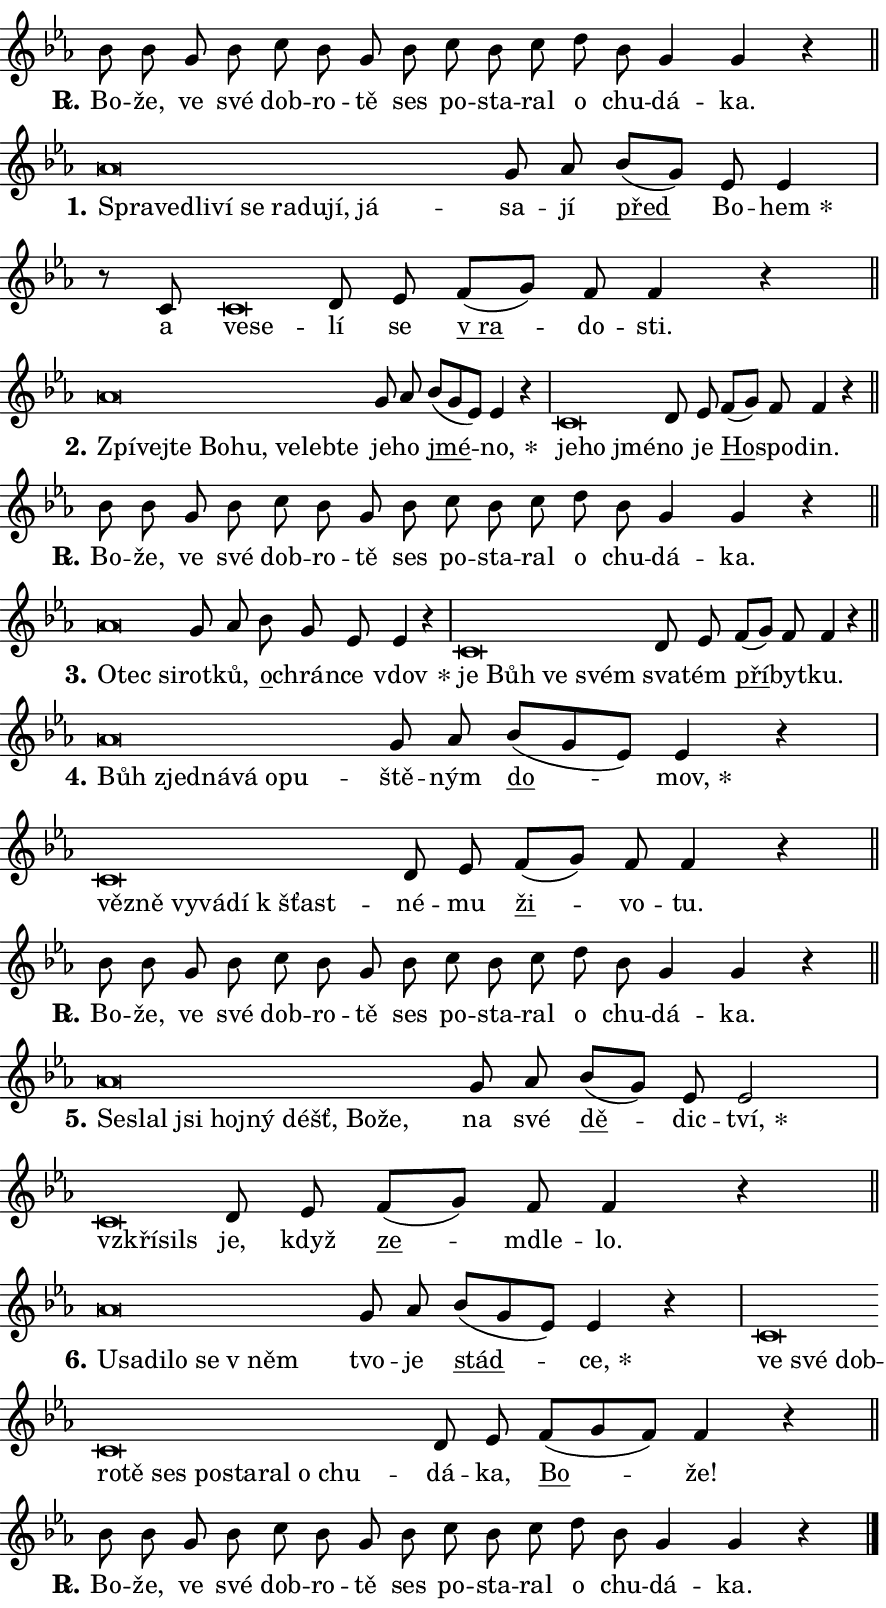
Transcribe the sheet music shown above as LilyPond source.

\version "2.24.0"
\header { tagline = "" }
\paper {
  indent = 0\cm
  top-margin = 0\cm
  right-margin = 0.13\cm % to fit lyric hyphens
  bottom-margin = 0\cm
  left-margin = 0\cm
  paper-width = 15\cm
  page-breaking = #ly:one-page-breaking
  system-system-spacing.basic-distance = #11
  score-system-spacing.basic-distance = #11
  ragged-last = ##f
}


%% Author: Thomas Morley
%% https://lists.gnu.org/archive/html/lilypond-user/2020-05/msg00002.html
#(define (line-position grob)
"Returns position of @var[grob} in current system:
   @code{'start}, if at first time-step
   @code{'end}, if at last time-step
   @code{'middle} otherwise
"
  (let* ((col (ly:item-get-column grob))
         (ln (ly:grob-object col 'left-neighbor))
         (rn (ly:grob-object col 'right-neighbor))
         (col-to-check-left (if (ly:grob? ln) ln col))
         (col-to-check-right (if (ly:grob? rn) rn col))
         (break-dir-left
           (and
             (ly:grob-property col-to-check-left 'non-musical #f)
             (ly:item-break-dir col-to-check-left)))
         (break-dir-right
           (and
             (ly:grob-property col-to-check-right 'non-musical #f)
             (ly:item-break-dir col-to-check-right))))
        (cond ((eqv? 1 break-dir-left) 'start)
              ((eqv? -1 break-dir-right) 'end)
              (else 'middle))))

#(define (tranparent-at-line-position vctor)
  (lambda (grob)
  "Relying on @code{line-position} select the relevant enry from @var{vctor}.
Used to determine transparency,"
    (case (line-position grob)
      ((end) (not (vector-ref vctor 0)))
      ((middle) (not (vector-ref vctor 1)))
      ((start) (not (vector-ref vctor 2))))))

noteHeadBreakVisibility =
#(define-music-function (break-visibility)(vector?)
"Makes @code{NoteHead}s transparent relying on @var{break-visibility}"
#{
  \override NoteHead.transparent =
    #(tranparent-at-line-position break-visibility)
#})

#(define delete-ledgers-for-transparent-note-heads
  (lambda (grob)
    "Reads whether a @code{NoteHead} is transparent.
If so this @code{NoteHead} is removed from @code{'note-heads} from
@var{grob}, which is supposed to be @code{LedgerLineSpanner}.
As a result ledgers are not printed for this @code{NoteHead}"
    (let* ((nhds-array (ly:grob-object grob 'note-heads))
           (nhds-list
             (if (ly:grob-array? nhds-array)
                 (ly:grob-array->list nhds-array)
                 '()))
           ;; Relies on the transparent-property being done before
           ;; Staff.LedgerLineSpanner.after-line-breaking is executed.
           ;; This is fragile ...
           (to-keep
             (remove
               (lambda (nhd)
                 (ly:grob-property nhd 'transparent #f))
               nhds-list)))
      ;; TODO find a better method to iterate over grob-arrays, similiar
      ;; to filter/remove etc for lists
      ;; For now rebuilt from scratch
      (set! (ly:grob-object grob 'note-heads)  '())
      (for-each
        (lambda (nhd)
          (ly:pointer-group-interface::add-grob grob 'note-heads nhd))
        to-keep))))

squashNotes = {
  \override NoteHead.X-extent = #'(-0.2 . 0.2)
  \override NoteHead.Y-extent = #'(-0.75 . 0)
  \override NoteHead.stencil =
    #(lambda (grob)
       (let ((pos (ly:grob-property grob 'staff-position)))
         (begin
           (if (< pos -7) (display "ERROR: Lower brevis then expected\n") (display ""))
           (if (<= pos -6) ly:text-interface::print ly:note-head::print))))
}
unSquashNotes = {
  \revert NoteHead.X-extent
  \revert NoteHead.Y-extent
  \revert NoteHead.stencil
}

hideNotes = \noteHeadBreakVisibility #begin-of-line-visible
unHideNotes = \noteHeadBreakVisibility #all-visible

% work-around for resetting accidentals
% https://lilypond.org/doc/v2.23/Documentation/notation/displaying-rhythms#unmetered-music
cadenzaMeasure = {
  \cadenzaOff
  \partial 1024 s1024
  \cadenzaOn
}

#(define-markup-command (accent layout props text) (markup?)
  "Underline accented syllable"
  (interpret-markup layout props
    #{\markup \override #'(offset . 4.3) \underline { #text }#}))

responsum = \markup \concat {
  "R" \hspace #-1.05 \path #0.1 #'((moveto 0 0.07) (lineto 0.9 0.8)) \hspace #0.05 "."
}

spaceSize = #0.6828661417322834 % exact space size for TeX Gyre Schola

\layout {
  \context {
    \Staff
    \remove "Time_signature_engraver"
    \override LedgerLineSpanner.after-line-breaking = #delete-ledgers-for-transparent-note-heads
  }
  \context {
    \Lyrics {
      \override LyricSpace.minimum-distance = \spaceSize
      \override LyricText.font-name = #"TeX Gyre Schola"
      \override LyricText.font-size = 1
      \override StanzaNumber.font-name = #"TeX Gyre Schola Bold"
      \override StanzaNumber.font-size = 1
    }
  }
  \context {
    \Score 
    \override NoteHead.text =
      #(lambda (grob) 
        (let ((pos (ly:grob-property grob 'staff-position)))
          #{\markup {
            \combine
              \halign #-0.55 \raise #(if (= pos -6) 0 0.5) \override #'(thickness . 2) \draw-line #'(3.2 . 0)
              \musicglyph "noteheads.sM1"
          }#}))
  }
}

% magnetic-lyrics.ily
%
%   written by
%     Jean Abou Samra <jean@abou-samra.fr>
%     Werner Lemberg <wl@gnu.org>
%
%   adapted by
%     Jiri Hon <jiri.hon@gmail.com>
%
% Version 2022-Apr-15

% https://www.mail-archive.com/lilypond-user@gnu.org/msg149350.html

#(define (Left_hyphen_pointer_engraver context)
   "Collect syllable-hyphen-syllable occurrences in lyrics and store
them in properties.  This engraver only looks to the left.  For
example, if the lyrics input is @code{foo -- bar}, it does the
following.

@itemize @bullet
@item
Set the @code{text} property of the @code{LyricHyphen} grob between
@q{foo} and @q{bar} to @code{foo}.

@item
Set the @code{left-hyphen} property of the @code{LyricText} grob with
text @q{foo} to the @code{LyricHyphen} grob between @q{foo} and
@q{bar}.
@end itemize

Use this auxiliary engraver in combination with the
@code{lyric-@/text::@/apply-@/magnetic-@/offset!} hook."
   (let ((hyphen #f)
         (text #f))
     (make-engraver
      (acknowledgers
       ((lyric-syllable-interface engraver grob source-engraver)
        (set! text grob)))
      (end-acknowledgers
       ((lyric-hyphen-interface engraver grob source-engraver)
        ;(when (not (grob::has-interface grob 'lyric-space-interface))
          (set! hyphen grob)));)
      ((stop-translation-timestep engraver)
       (when (and text hyphen)
         (ly:grob-set-object! text 'left-hyphen hyphen))
       (set! text #f)
       (set! hyphen #f)))))

#(define (lyric-text::apply-magnetic-offset! grob)
   "If the space between two syllables is less than the value in
property @code{LyricText@/.details@/.squash-threshold}, move the right
syllable to the left so that it gets concatenated with the left
syllable.

Use this function as a hook for
@code{LyricText@/.after-@/line-@/breaking} if the
@code{Left_@/hyphen_@/pointer_@/engraver} is active."
   (let ((hyphen (ly:grob-object grob 'left-hyphen #f)))
     (when hyphen
       (let ((left-text (ly:spanner-bound hyphen LEFT)))
         (when (grob::has-interface left-text 'lyric-syllable-interface)
           (let* ((common (ly:grob-common-refpoint grob left-text X))
                  (this-x-ext (ly:grob-extent grob common X))
                  (left-x-ext
                   (begin
                     ;; Trigger magnetism for left-text.
                     (ly:grob-property left-text 'after-line-breaking)
                     (ly:grob-extent left-text common X)))
                  ;; `delta` is the gap width between two syllables.
                  (delta (- (interval-start this-x-ext)
                            (interval-end left-x-ext)))
                  (details (ly:grob-property grob 'details))
                  (threshold (assoc-get 'squash-threshold details 0.2)))
             (when (< delta threshold)
               (let* (;; We have to manipulate the input text so that
                      ;; ligatures crossing syllable boundaries are not
                      ;; disabled.  For languages based on the Latin
                      ;; script this is essentially a beautification.
                      ;; However, for non-Western scripts it can be a
                      ;; necessity.
                      (lt (ly:grob-property left-text 'text))
                      (rt (ly:grob-property grob 'text))
                      (is-space (grob::has-interface hyphen 'lyric-space-interface))
                      (space (if is-space " " ""))
                      (extra-delta (if is-space spaceSize 0))
                      ;; Append new syllable.
                      (ltrt-space (if (and (string? lt) (string? rt))
                                (string-append lt space rt)
                                (make-concat-markup (list lt space rt))))
                      ;; Right-align `ltrt` to the right side.
                      (ltrt-space-markup (grob-interpret-markup
                               grob
                               (make-translate-markup
                                (cons (interval-length this-x-ext) 0)
                                (make-right-align-markup ltrt-space)))))
                 (begin
                   ;; Don't print `left-text`.
                   (ly:grob-set-property! left-text 'stencil #f)
                   ;; Set text and stencil (which holds all collected
                   ;; syllables so far) and shift it to the left.
                   (ly:grob-set-property! grob 'text ltrt-space)
                   (ly:grob-set-property! grob 'stencil ltrt-space-markup)
                   (ly:grob-translate-axis! grob (- (- delta extra-delta)) X))))))))))


#(define (lyric-hyphen::displace-bounds-first grob)
   ;; Make very sure this callback isn't triggered too early.
   (let ((left (ly:spanner-bound grob LEFT))
         (right (ly:spanner-bound grob RIGHT)))
     (ly:grob-property left 'after-line-breaking)
     (ly:grob-property right 'after-line-breaking)
     (ly:lyric-hyphen::print grob)))

squashThreshold = #0.4

\layout {
  \context {
    \Lyrics
    \consists #Left_hyphen_pointer_engraver
    \override LyricText.after-line-breaking =
      #lyric-text::apply-magnetic-offset!
    \override LyricHyphen.stencil = #lyric-hyphen::displace-bounds-first
    \override LyricText.details.squash-threshold = \squashThreshold
    \override LyricHyphen.minimum-distance = 0
    \override LyricHyphen.minimum-length = \squashThreshold
  }
}

squashText = \override LyricText.details.squash-threshold = 9999
unSquashText = \override LyricText.details.squash-threshold = \squashThreshold

leftText = \override LyricText.self-alignment-X = #LEFT
unLeftText = \revert LyricText.self-alignment-X

starOffset = #(lambda (grob) 
                (let ((x_offset (ly:self-alignment-interface::aligned-on-x-parent grob)))
                  (if (= x_offset 0) 0 (+ x_offset 1.2))))

star = #(define-music-function (syllable)(string?)
"Append star separator at the end of a syllable"
#{
  \once \override LyricText.X-offset = #starOffset
  \lyricmode { \markup {
    #syllable
    \override #'((font-name . "TeX Gyre Schola Bold")) \hspace #0.2 \lower #0.65 \larger "*"
  } }
#})

starAccent = #(define-music-function (syllable)(string?)
"Append star separator at the end of a syllable and make accent"
#{
  \once \override LyricText.X-offset = #starOffset
  \lyricmode { \markup {
    \accent #syllable
    \override #'((font-name . "TeX Gyre Schola Bold")) \hspace #0.2 \lower #0.65 \larger "*"
  } }
#})

breath = #(define-music-function (syllable)(string?)
"Append breathing indicator at the end of a syllable"
#{
  \lyricmode { \markup { #syllable "+" } }
#})

optionalBreath = #(define-music-function (syllable)(string?)
"Append optional breathing indicator at the end of a syllable"
#{
  \lyricmode { \markup { #syllable "(+)" } }
#})


\score {
    <<
        \new Voice = "melody" { \cadenzaOn \key es \major \relative { bes'8 bes g bes c bes g bes \bar "" c bes c \bar "" d bes g4 g r \cadenzaMeasure \bar "||" \break } }
        \new Lyrics \lyricsto "melody" { \lyricmode { \set stanza = \responsum
Bo -- že, ve své dob -- ro -- tě ses po -- sta -- ral o chu -- dá -- ka. } }
    >>
    \layout {}
}

\score {
    <<
        \new Voice = "melody" { \cadenzaOn \key es \major \relative { \squashNotes as'\breve*1/16 \hideNotes \breve*1/16 \bar "" \breve*1/16 \bar "" \breve*1/16 \bar "" \breve*1/16 \bar "" \breve*1/16 \bar "" \breve*1/16 \bar "" \breve*1/16 \breve*1/16 \bar "" \unHideNotes \unSquashNotes g8 as \bar "" bes[( g)] es es4 \cadenzaMeasure \bar "|" r8 c8 \squashNotes c\breve*1/16 \hideNotes \breve*1/16 \bar "" \unHideNotes \unSquashNotes d8 es \bar "" f[( g)] f f4 r \cadenzaMeasure \bar "||" \break } }
        \new Lyrics \lyricsto "melody" { \lyricmode { \set stanza = "1."
\leftText Spra -- \squashText ve -- dli -- ví se ra -- du -- jí, já -- \unLeftText \unSquashText sa -- jí \markup \accent před Bo -- \star hem a \leftText ve -- \squashText se -- \unLeftText \unSquashText lí se \markup \accent "v ra" -- do -- sti. } }
    >>
    \layout {}
}

\score {
    <<
        \new Voice = "melody" { \cadenzaOn \key es \major \relative { \squashNotes as'\breve*1/16 \hideNotes \breve*1/16 \bar "" \breve*1/16 \bar "" \breve*1/16 \bar "" \breve*1/16 \bar "" \breve*1/16 \bar "" \breve*1/16 \breve*1/16 \bar "" \unHideNotes \unSquashNotes g8 as \bar "" bes[( g es)] es4 r \cadenzaMeasure \bar "|" \squashNotes c\breve*1/16 \hideNotes \breve*1/16 \breve*1/16 \bar "" \unHideNotes \unSquashNotes d8 es \bar "" f[( g)] f f4 r \cadenzaMeasure \bar "||" \break } }
        \new Lyrics \lyricsto "melody" { \lyricmode { \set stanza = "2."
\leftText Zpí -- \squashText vej -- te Bo -- hu, ve -- leb -- te \unLeftText \unSquashText je -- ho \markup \accent jmé -- \star no, \leftText je -- \squashText ho jmé -- \unLeftText \unSquashText no je \markup \accent Ho -- spo -- din. } }
    >>
    \layout {}
}

\score {
    <<
        \new Voice = "melody" { \cadenzaOn \key es \major \relative { bes'8 bes g bes c bes g bes \bar "" c bes c \bar "" d bes g4 g r \cadenzaMeasure \bar "||" \break } }
        \new Lyrics \lyricsto "melody" { \lyricmode { \set stanza = \responsum
Bo -- že, ve své dob -- ro -- tě ses po -- sta -- ral o chu -- dá -- ka. } }
    >>
    \layout {}
}

\score {
    <<
        \new Voice = "melody" { \cadenzaOn \key es \major \relative { \squashNotes as'\breve*1/16 \hideNotes \breve*1/16 \breve*1/16 \bar "" \unHideNotes \unSquashNotes g8 as \bar "" bes g es es4 r \cadenzaMeasure \bar "|" \squashNotes c\breve*1/16 \hideNotes \breve*1/16 \bar "" \breve*1/16 \breve*1/16 \bar "" \unHideNotes \unSquashNotes d8 es \bar "" f[( g)] f f4 r \cadenzaMeasure \bar "||" \break } }
        \new Lyrics \lyricsto "melody" { \lyricmode { \set stanza = "3."
\leftText O -- \squashText tec si -- \unLeftText \unSquashText rot -- ků, \markup \accent o -- chrán -- ce \star vdov \leftText je \squashText Bůh ve svém \unLeftText \unSquashText sva -- tém \markup \accent pří -- byt -- ku. } }
    >>
    \layout {}
}

\score {
    <<
        \new Voice = "melody" { \cadenzaOn \key es \major \relative { \squashNotes as'\breve*1/16 \hideNotes \breve*1/16 \bar "" \breve*1/16 \bar "" \breve*1/16 \bar "" \breve*1/16 \breve*1/16 \bar "" \unHideNotes \unSquashNotes g8 as \bar "" bes[( g es)] es4 r \cadenzaMeasure \bar "|" \squashNotes c\breve*1/16 \hideNotes \breve*1/16 \bar "" \breve*1/16 \bar "" \breve*1/16 \bar "" \breve*1/16 \breve*1/16 \bar "" \unHideNotes \unSquashNotes d8 es \bar "" f[( g)] f f4 r \cadenzaMeasure \bar "||" \break } }
        \new Lyrics \lyricsto "melody" { \lyricmode { \set stanza = "4."
\leftText Bůh \squashText zjed -- ná -- vá o -- pu -- \unLeftText \unSquashText ště -- ným \markup \accent do -- \star mov, \leftText věz -- \squashText ně vy -- vá -- dí "k šťast" -- \unLeftText \unSquashText né -- mu \markup \accent ži -- vo -- tu. } }
    >>
    \layout {}
}

\score {
    <<
        \new Voice = "melody" { \cadenzaOn \key es \major \relative { bes'8 bes g bes c bes g bes \bar "" c bes c \bar "" d bes g4 g r \cadenzaMeasure \bar "||" \break } }
        \new Lyrics \lyricsto "melody" { \lyricmode { \set stanza = \responsum
Bo -- že, ve své dob -- ro -- tě ses po -- sta -- ral o chu -- dá -- ka. } }
    >>
    \layout {}
}

\score {
    <<
        \new Voice = "melody" { \cadenzaOn \key es \major \relative { \squashNotes as'\breve*1/16 \hideNotes \breve*1/16 \bar "" \breve*1/16 \bar "" \breve*1/16 \bar "" \breve*1/16 \bar "" \breve*1/16 \bar "" \breve*1/16 \breve*1/16 \bar "" \unHideNotes \unSquashNotes g8 as \bar "" bes[( g)] es es2 \cadenzaMeasure \bar "|" \squashNotes c\breve*1/16 \hideNotes \breve*1/16 \bar "" \unHideNotes \unSquashNotes d8 es \bar "" f[( g)] f f4 r \cadenzaMeasure \bar "||" \break } }
        \new Lyrics \lyricsto "melody" { \lyricmode { \set stanza = "5."
\leftText Se -- \squashText slal jsi hoj -- ný déšť, Bo -- že, \unLeftText \unSquashText na své \markup \accent dě -- dic -- \star tví, \leftText vzkří -- \squashText sils \unLeftText \unSquashText je, když \markup \accent ze -- mdle -- lo. } }
    >>
    \layout {}
}

\score {
    <<
        \new Voice = "melody" { \cadenzaOn \key es \major \relative { \squashNotes as'\breve*1/16 \hideNotes \breve*1/16 \bar "" \breve*1/16 \bar "" \breve*1/16 \bar "" \breve*1/16 \breve*1/16 \bar "" \unHideNotes \unSquashNotes g8 as \bar "" bes[( g es)] es4 r \cadenzaMeasure \bar "|" \squashNotes c\breve*1/16 \hideNotes \breve*1/16 \bar "" \breve*1/16 \bar "" \breve*1/16 \bar "" \breve*1/16 \bar "" \breve*1/16 \bar "" \breve*1/16 \bar "" \breve*1/16 \bar "" \breve*1/16 \bar "" \breve*1/16 \breve*1/16 \bar "" \unHideNotes \unSquashNotes d8 es \bar "" f[( g f)] f4 r \cadenzaMeasure \bar "||" \break } }
        \new Lyrics \lyricsto "melody" { \lyricmode { \set stanza = "6."
\leftText U -- \squashText sa -- di -- lo se "v něm" \unLeftText \unSquashText tvo -- je \markup \accent stád -- \star ce, \leftText ve \squashText své dob -- ro -- tě ses po -- sta -- ral o chu -- \unLeftText \unSquashText dá -- ka, \markup \accent Bo -- že! } }
    >>
    \layout {}
}

\score {
    <<
        \new Voice = "melody" { \cadenzaOn \key es \major \relative { bes'8 bes g bes c bes g bes \bar "" c bes c \bar "" d bes g4 g r \cadenzaMeasure \bar "||" \break } \bar "|." }
        \new Lyrics \lyricsto "melody" { \lyricmode { \set stanza = \responsum
Bo -- že, ve své dob -- ro -- tě ses po -- sta -- ral o chu -- dá -- ka. } }
    >>
    \layout {}
}
